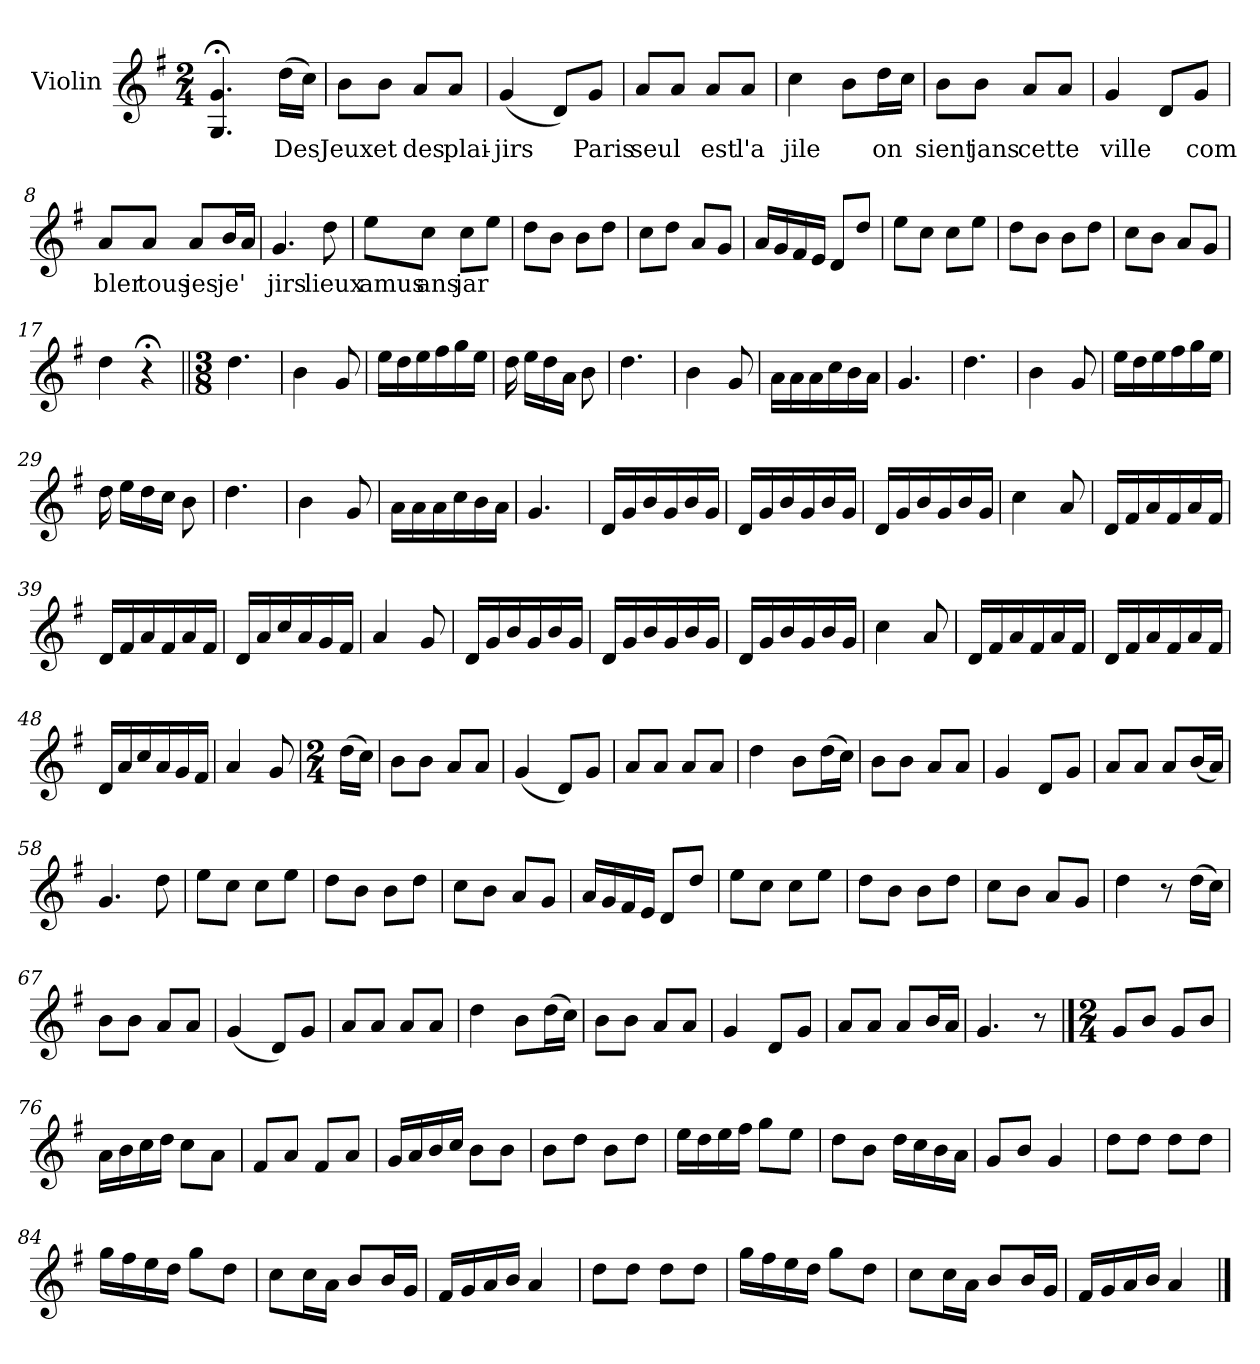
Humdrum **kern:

**kern	**text
*part1	*part1
*staff1	*staff1
*I"Violin	*
*I'Vln.	*
*clefG2	*
*k[f#]	*
*M2/4	*
=1	=1
4.G;</ 4.g;</	.
(>16dd\LL	Des
16cc\JJ)	.
=2	=2
8b\L	Jeux
8b\J	et
8a/L	des
8a/J	plai-
=3	=3
(<4g/	-jirs
8d/L)	.
8g/J	Paris
=4	=4
8a/L	seul
8a/J	.
8a/L	est
8a/J	l'a
=5	=5
4cc\	jile
8b\L	.
16dd\L	on
16cc\JJ	.
=6	=6
8b\L	sient
8b\J	jans
8a/L	cette
8a/J	.
!!LO:LB:g=z
=7	=7
4g/	ville
8d/L	.
8g/J	com
!!LO:LB:g=z
=8	=8
8a/L	bler
8a/J	tous
8a/L	jes
16b/L	je'
16a/JJ	.
=9	=9
4.g/	jirs
8dd\	lieux
=10	=10
8ee\L	amus
8cc\J	ans
8cc\L	jar
8ee\J	.
=11	=11
8dd\L	.
8b\J	.
8b\L	.
8dd\J	.
=12	=12
8cc\L	.
8dd\J	.
8a/L	.
8g/J	.
=13	=13
16a/LL	.
16g/	.
16f#/	.
16e/JJ	.
8d/L	.
8dd/J	.
=14	=14
8ee\L	.
8cc\J	.
8cc\L	.
8ee\J	.
!!LO:LB:g=z
=15	=15
8dd\L	.
8b\J	.
8b\L	.
8dd\J	.
=16	=16
8cc\L	.
8b\J	.
8a/L	.
8g/J	.
=17	=17
4dd\	.
4r;<	.
=18||	=18||
*M3/8	*
4.dd\	.
=19	=19
4b\	.
8g/	.
=20	=20
16ee\LL	.
16dd\	.
16ee\	.
16ff#\	.
16gg\	.
16ee\JJ	.
=21	=21
16dd\	.
16ee\LL	.
16dd\	.
16a\JJ	.
8b\	.
=22	=22
4.dd\	.
!!LO:LB:g=z
=23	=23
4b\	.
8g/	.
=24	=24
16a\LL	.
16a\	.
16a\	.
16cc\	.
16b\	.
16a\JJ	.
=25	=25
4.g/	.
=26	=26
4.dd\	.
=27	=27
4b\	.
8g/	.
=28	=28
16ee\LL	.
16dd\	.
16ee\	.
16ff#\	.
16gg\	.
16ee\JJ	.
=29	=29
16dd\	.
16ee\LL	.
16dd\	.
16cc\JJ	.
8b\	.
=30	=30
4.dd\	.
=31	=31
4b\	.
8g/	.
!!LO:LB:g=z
=32	=32
16a\LL	.
16a\	.
16a\	.
16cc\	.
16b\	.
16a\JJ	.
=33	=33
4.g/	.
=34	=34
16d/LL	.
16g/	.
16b/	.
16g/	.
16b/	.
16g/JJ	.
=35	=35
16d/LL	.
16g/	.
16b/	.
16g/	.
16b/	.
16g/JJ	.
=36	=36
16d/LL	.
16g/	.
16b/	.
16g/	.
16b/	.
16g/JJ	.
=37	=37
4cc\	.
8a/	.
=38	=38
16d/LL	.
16f#/	.
16a/	.
16f#/	.
16a/	.
16f#/JJ	.
=39	=39
16d/LL	.
16f#/	.
16a/	.
16f#/	.
16a/	.
16f#/JJ	.
!!LO:LB:g=z
=40	=40
16d/LL	.
16a/	.
16cc/	.
16a/	.
16g/	.
16f#/JJ	.
=41	=41
4a/	.
8g/	.
=42	=42
16d/LL	.
16g/	.
16b/	.
16g/	.
16b/	.
16g/JJ	.
=43	=43
16d/LL	.
16g/	.
16b/	.
16g/	.
16b/	.
16g/JJ	.
=44	=44
16d/LL	.
16g/	.
16b/	.
16g/	.
16b/	.
16g/JJ	.
=45	=45
4cc\	.
8a/	.
=46	=46
16d/LL	.
16f#/	.
16a/	.
16f#/	.
16a/	.
16f#/JJ	.
!!LO:LB:g=z
=47	=47
16d/LL	.
16f#/	.
16a/	.
16f#/	.
16a/	.
16f#/JJ	.
=48	=48
16d/LL	.
16a/	.
16cc/	.
16a/	.
16g/	.
16f#/JJ	.
=49	=49
4a/	.
8g/	.
=50	=50
*M2/4	*
(>16dd\LL	.
16cc\JJ)	.
=51	=51
8b\L	.
8b\J	.
8a/L	.
8a/J	.
=52	=52
(<4g/	.
8d/L)	.
8g/J	.
=53	=53
8a/L	.
8a/J	.
8a/L	.
8a/J	.
=54	=54
4dd\	.
8b\L	.
(>16dd\L	.
16cc\JJ)	.
!!LO:LB:g=z
=55	=55
8b\L	.
8b\J	.
8a/L	.
8a/J	.
=56	=56
4g/	.
8d/L	.
8g/J	.
=57	=57
8a/L	.
8a/J	.
8a/L	.
(<16b/L	.
16a/JJ)	.
=58	=58
4.g/	.
8dd\	.
=59	=59
8ee\L	.
8cc\J	.
8cc\L	.
8ee\J	.
=60	=60
8dd\L	.
8b\J	.
8b\L	.
8dd\J	.
=61	=61
8cc\L	.
8b\J	.
8a/L	.
8g/J	.
=62	=62
16a/LL	.
16g/	.
16f#/	.
16e/JJ	.
8d/L	.
8dd/J	.
!!LO:LB:g=z
=63	=63
8ee\L	.
8cc\J	.
8cc\L	.
8ee\J	.
=64	=64
8dd\L	.
8b\J	.
8b\L	.
8dd\J	.
=65	=65
8cc\L	.
8b\J	.
8a/L	.
8g/J	.
=66	=66
4dd\	.
8r	.
(>16dd\LL	.
16cc\JJ)	.
=67	=67
8b\L	.
8b\J	.
8a/L	.
8a/J	.
=68	=68
(<4g/	.
8d/L)	.
8g/J	.
=69	=69
8a/L	.
8a/J	.
8a/L	.
8a/J	.
=70	=70
4dd\	.
8b\L	.
(>16dd\L	.
16cc\JJ)	.
!!LO:PB:g=z
=71	=71
8b\L	.
8b\J	.
8a/L	.
8a/J	.
=72	=72
4g/	.
8d/L	.
8g/J	.
=73	=73
8a/L	.
8a/J	.
8a/L	.
16b/L	.
16a/JJ	.
=74	=74
4.g/	.
8r	.
==75	==75
*M2/4	*
8g/L	.
8b/J	.
8g/L	.
8b/J	.
=76	=76
16a\LL	.
16b\	.
16cc\	.
16dd\JJ	.
8cc\L	.
8a\J	.
=77	=77
8f#/L	.
8a/J	.
8f#/L	.
8a/J	.
!!LO:PB:g=z
=78	=78
16g/LL	.
16a/	.
16b/	.
16cc/JJ	.
8b\L	.
8b\J	.
=79	=79
8b\L	.
8dd\J	.
8b\L	.
8dd\J	.
=80	=80
16ee\LL	.
16dd\	.
16ee\	.
16ff#\JJ	.
8gg\L	.
8ee\J	.
=81	=81
8dd\L	.
8b\J	.
16dd\LL	.
16cc\	.
16b\	.
16a\JJ	.
=82	=82
8g/L	.
8b/J	.
4g/	.
=83	=83
8dd\L	.
8dd\J	.
8dd\L	.
8dd\J	.
=84	=84
16gg\LL	.
16ff#\	.
16ee\	.
16dd\JJ	.
8gg\L	.
8dd\J	.
!!LO:LB:g=z
=85	=85
8cc\L	.
16cc\L	.
16a\JJ	.
8b/L	.
16b/L	.
16g/JJ	.
=86	=86
16f#/LL	.
16g/	.
16a/	.
16b/JJ	.
4a/	.
=87	=87
8dd\L	.
8dd\J	.
8dd\L	.
8dd\J	.
=88	=88
16gg\LL	.
16ff#\	.
16ee\	.
16dd\JJ	.
8gg\L	.
8dd\J	.
=89	=89
8cc\L	.
16cc\L	.
16a\JJ	.
8b/L	.
16b/L	.
16g/JJ	.
=90	=90
16f#/LL	.
16g/	.
16a/	.
16b/JJ	.
4a/	.
==	==
*-	*-
